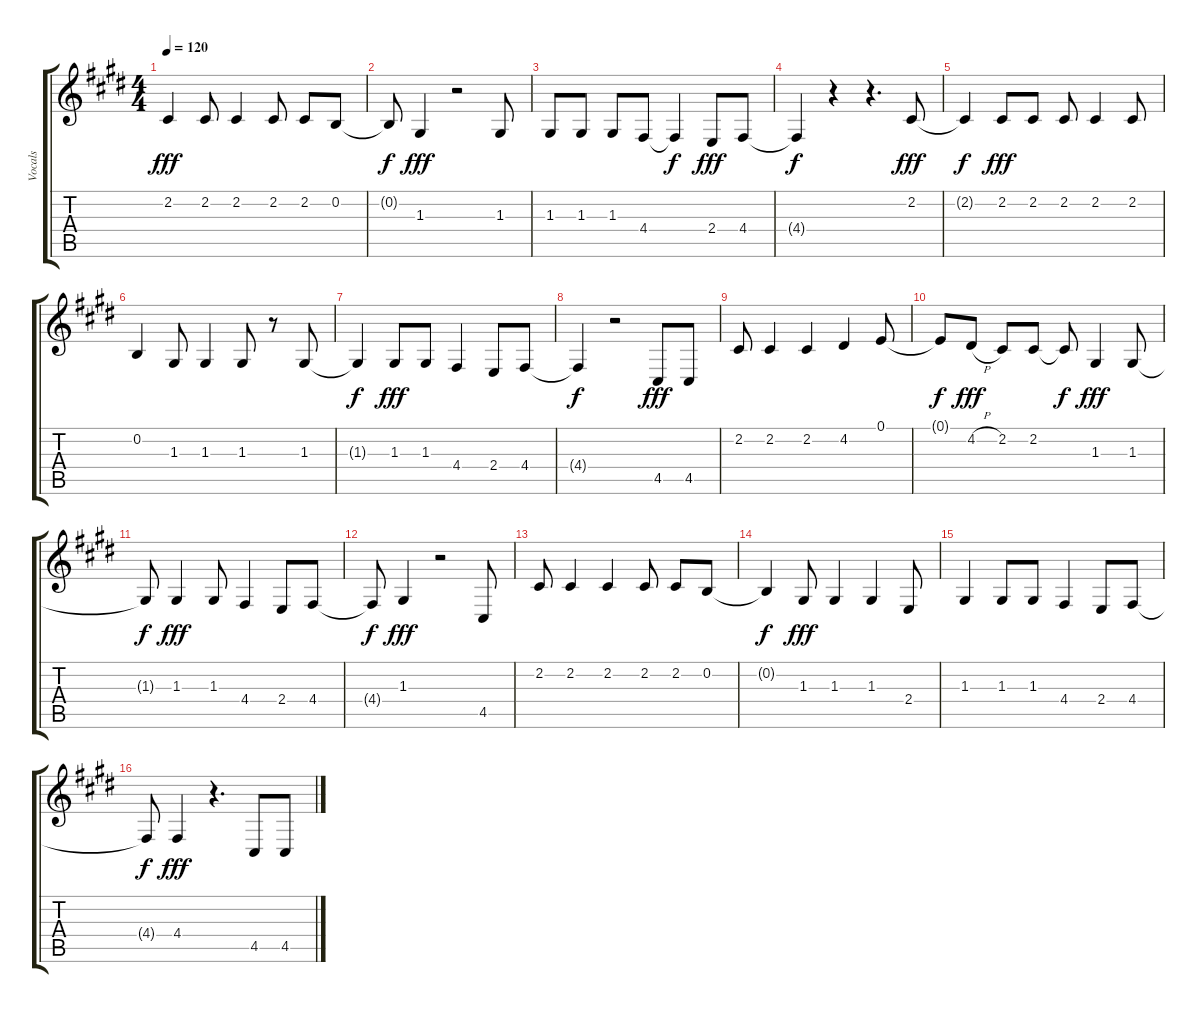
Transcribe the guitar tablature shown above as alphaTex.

\track ("Vocals" "Vocals") {instrument lead2sawtooth}
\staff {score tabs}
\tuning (E4 B3 G3 D3 A2 E2) {hide}
\ts (4 4)
\tempo 120
\clef g2
\ks e
2.2.4{dy fff instrument lead2sawtooth} 2.2.8 2.2.4 2.2.8 2.2.8 0.2.8 |
0.2{t}.8{dy f} 1.3.4{dy fff} r.2 1.3.8 |
1.3.8 1.3.8 1.3.8 4.4.8 4.4{t}.4{dy f} 2.4.8{dy fff} 4.4.8 |
4.4{t}.4{dy f} r.4 r.4{d} 2.2.8{dy fff} |
2.2{t}.4{dy f} 2.2.8{dy fff} 2.2.8 2.2.8 2.2.4 2.2.8 |
0.2.4 1.3.8 1.3.4 1.3.8 r.8 1.3.8 |
1.3{t}.4{dy f} 1.3.8{dy fff} 1.3.8 4.4.4 2.4.8 4.4.8 |
4.4{t}.4{dy f} r.2 4.5.8{dy fff} 4.5.8 |
2.2.8 2.2.4 2.2.4 4.2.4 0.1.8 |
0.1{t}.8{dy f} 4.2{h}.8{dy fff} 2.2.8 2.2.8 2.2{t}.8{dy f} 1.3.4{dy fff} 1.3.8 |
1.3{t}.8{dy f} 1.3.4{dy fff} 1.3.8 4.4.4 2.4.8 4.4.8 |
4.4{t}.8{dy f} 1.3.4{dy fff} r.2 4.5.8 |
2.2.8 2.2.4 2.2.4 2.2.8 2.2.8 0.2.8 |
0.2{t}.4{dy f} 1.3.8{dy fff} 1.3.4 1.3.4 2.4.8 |
1.3.4 1.3.8 1.3.8 4.4.4 2.4.8 4.4.8 |
4.4{t}.8{dy f} 4.4.4{dy fff} r.4{d} 4.5.8 4.5.8
